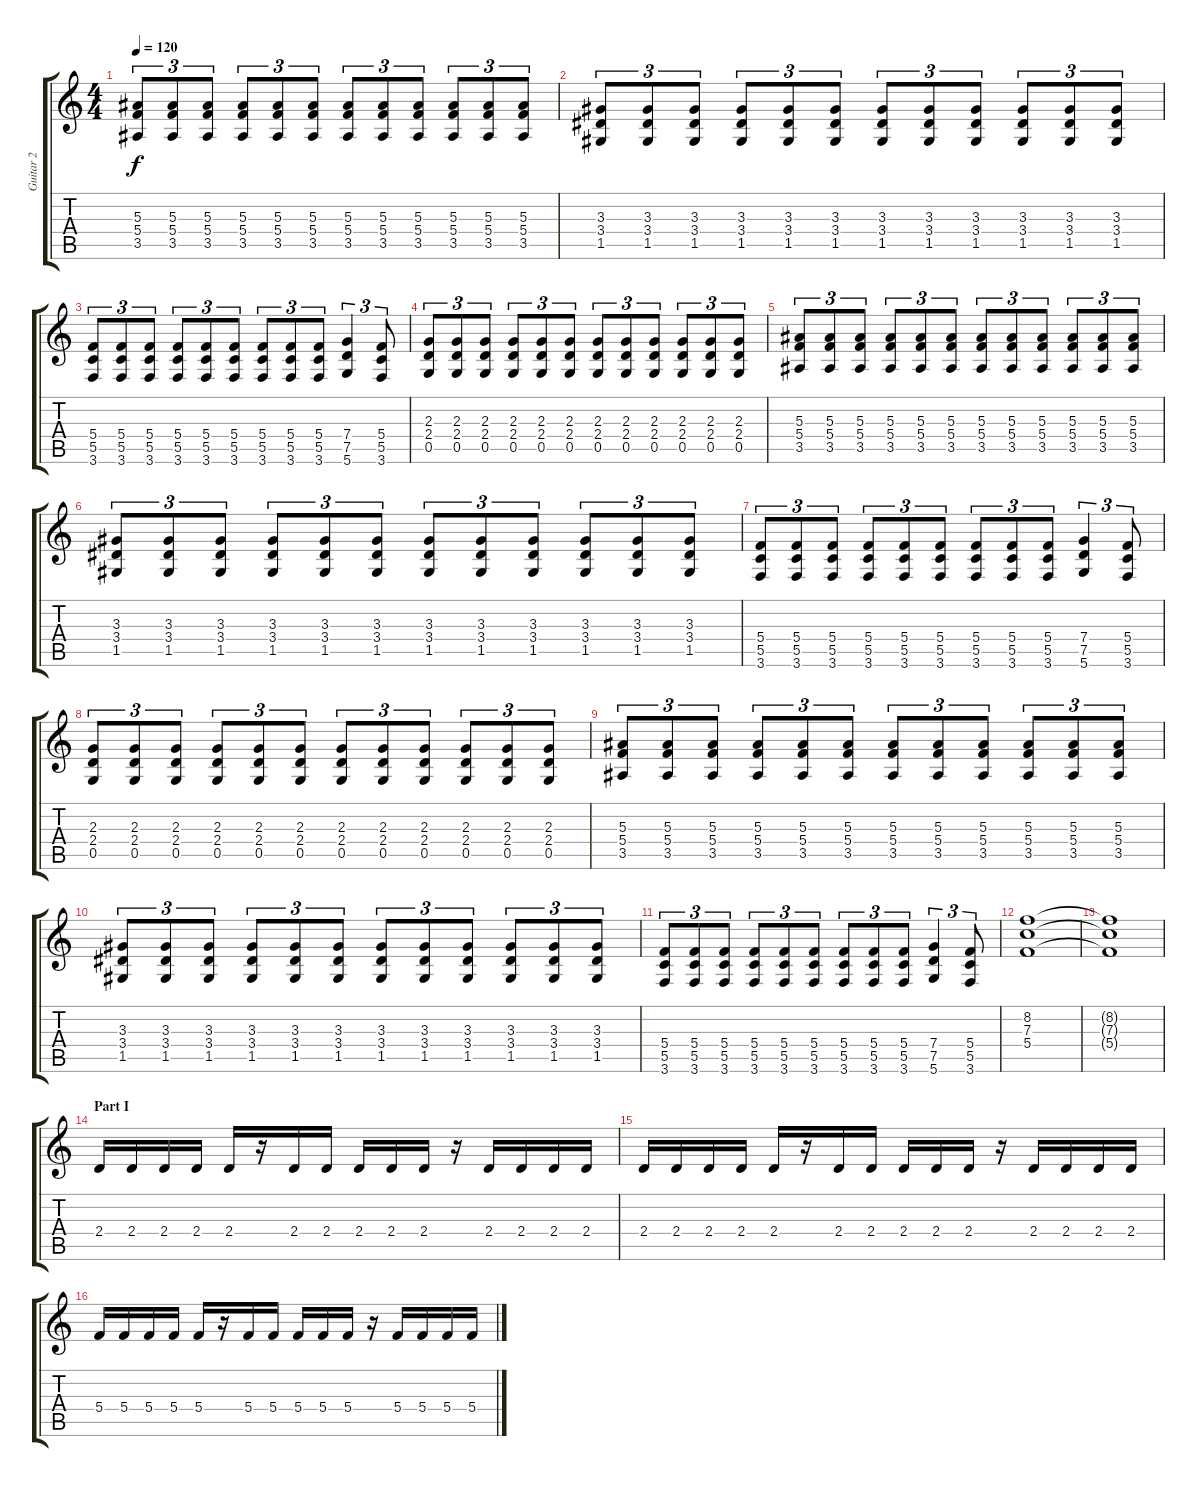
\track ("Guitar 2" "Guitar 2") {instrument distortionguitar}
\staff {score tabs}
\tuning (D4 A3 F3 C3 G2 D2) {hide}
\ts (4 4)
\tempo 120
\clef g2
\ks c
(5.3 5.4 3.5).8{tu (3 2) dy f} (5.3 5.4 3.5).8{tu (3 2)} (5.3 5.4 3.5).8{tu (3 2)} (5.3 5.4 3.5).8{tu (3 2)} (5.3 5.4 3.5).8{tu (3 2)} (5.3 5.4 3.5).8{tu (3 2)} (5.3 5.4 3.5).8{tu (3 2)} (5.3 5.4 3.5).8{tu (3 2)} (5.3 5.4 3.5).8{tu (3 2)} (5.3 5.4 3.5).8{tu (3 2)} (5.3 5.4 3.5).8{tu (3 2)} (5.3 5.4 3.5).8{tu (3 2)} |
(3.3 3.4 1.5).8{tu (3 2)} (3.3 3.4 1.5).8{tu (3 2)} (3.3 3.4 1.5).8{tu (3 2)} (3.3 3.4 1.5).8{tu (3 2)} (3.3 3.4 1.5).8{tu (3 2)} (3.3 3.4 1.5).8{tu (3 2)} (3.3 3.4 1.5).8{tu (3 2)} (3.3 3.4 1.5).8{tu (3 2)} (3.3 3.4 1.5).8{tu (3 2)} (3.3 3.4 1.5).8{tu (3 2)} (3.3 3.4 1.5).8{tu (3 2)} (3.3 3.4 1.5).8{tu (3 2)} |
(5.4 5.5 3.6).8{tu (3 2)} (5.4 5.5 3.6).8{tu (3 2)} (5.4 5.5 3.6).8{tu (3 2)} (5.4 5.5 3.6).8{tu (3 2)} (5.4 5.5 3.6).8{tu (3 2)} (5.4 5.5 3.6).8{tu (3 2)} (5.4 5.5 3.6).8{tu (3 2)} (5.4 5.5 3.6).8{tu (3 2)} (5.4 5.5 3.6).8{tu (3 2)} (7.4 7.5 5.6).4{tu (3 2)} (5.4 5.5 3.6).8{tu (3 2)} |
(2.3 2.4 0.5).8{tu (3 2)} (2.3 2.4 0.5).8{tu (3 2)} (2.3 2.4 0.5).8{tu (3 2)} (2.3 2.4 0.5).8{tu (3 2)} (2.3 2.4 0.5).8{tu (3 2)} (2.3 2.4 0.5).8{tu (3 2)} (2.3 2.4 0.5).8{tu (3 2)} (2.3 2.4 0.5).8{tu (3 2)} (2.3 2.4 0.5).8{tu (3 2)} (2.3 2.4 0.5).8{tu (3 2)} (2.3 2.4 0.5).8{tu (3 2)} (2.3 2.4 0.5).8{tu (3 2)} |
(5.3 5.4 3.5).8{tu (3 2)} (5.3 5.4 3.5).8{tu (3 2)} (5.3 5.4 3.5).8{tu (3 2)} (5.3 5.4 3.5).8{tu (3 2)} (5.3 5.4 3.5).8{tu (3 2)} (5.3 5.4 3.5).8{tu (3 2)} (5.3 5.4 3.5).8{tu (3 2)} (5.3 5.4 3.5).8{tu (3 2)} (5.3 5.4 3.5).8{tu (3 2)} (5.3 5.4 3.5).8{tu (3 2)} (5.3 5.4 3.5).8{tu (3 2)} (5.3 5.4 3.5).8{tu (3 2)} |
(3.3 3.4 1.5).8{tu (3 2)} (3.3 3.4 1.5).8{tu (3 2)} (3.3 3.4 1.5).8{tu (3 2)} (3.3 3.4 1.5).8{tu (3 2)} (3.3 3.4 1.5).8{tu (3 2)} (3.3 3.4 1.5).8{tu (3 2)} (3.3 3.4 1.5).8{tu (3 2)} (3.3 3.4 1.5).8{tu (3 2)} (3.3 3.4 1.5).8{tu (3 2)} (3.3 3.4 1.5).8{tu (3 2)} (3.3 3.4 1.5).8{tu (3 2)} (3.3 3.4 1.5).8{tu (3 2)} |
(5.4 5.5 3.6).8{tu (3 2)} (5.4 5.5 3.6).8{tu (3 2)} (5.4 5.5 3.6).8{tu (3 2)} (5.4 5.5 3.6).8{tu (3 2)} (5.4 5.5 3.6).8{tu (3 2)} (5.4 5.5 3.6).8{tu (3 2)} (5.4 5.5 3.6).8{tu (3 2)} (5.4 5.5 3.6).8{tu (3 2)} (5.4 5.5 3.6).8{tu (3 2)} (7.4 7.5 5.6).4{tu (3 2)} (5.4 5.5 3.6).8{tu (3 2)} |
(2.3 2.4 0.5).8{tu (3 2)} (2.3 2.4 0.5).8{tu (3 2)} (2.3 2.4 0.5).8{tu (3 2)} (2.3 2.4 0.5).8{tu (3 2)} (2.3 2.4 0.5).8{tu (3 2)} (2.3 2.4 0.5).8{tu (3 2)} (2.3 2.4 0.5).8{tu (3 2)} (2.3 2.4 0.5).8{tu (3 2)} (2.3 2.4 0.5).8{tu (3 2)} (2.3 2.4 0.5).8{tu (3 2)} (2.3 2.4 0.5).8{tu (3 2)} (2.3 2.4 0.5).8{tu (3 2)} |
(5.3 5.4 3.5).8{tu (3 2)} (5.3 5.4 3.5).8{tu (3 2)} (5.3 5.4 3.5).8{tu (3 2)} (5.3 5.4 3.5).8{tu (3 2)} (5.3 5.4 3.5).8{tu (3 2)} (5.3 5.4 3.5).8{tu (3 2)} (5.3 5.4 3.5).8{tu (3 2)} (5.3 5.4 3.5).8{tu (3 2)} (5.3 5.4 3.5).8{tu (3 2)} (5.3 5.4 3.5).8{tu (3 2)} (5.3 5.4 3.5).8{tu (3 2)} (5.3 5.4 3.5).8{tu (3 2)} |
(3.3 3.4 1.5).8{tu (3 2)} (3.3 3.4 1.5).8{tu (3 2)} (3.3 3.4 1.5).8{tu (3 2)} (3.3 3.4 1.5).8{tu (3 2)} (3.3 3.4 1.5).8{tu (3 2)} (3.3 3.4 1.5).8{tu (3 2)} (3.3 3.4 1.5).8{tu (3 2)} (3.3 3.4 1.5).8{tu (3 2)} (3.3 3.4 1.5).8{tu (3 2)} (3.3 3.4 1.5).8{tu (3 2)} (3.3 3.4 1.5).8{tu (3 2)} (3.3 3.4 1.5).8{tu (3 2)} |
(5.4 5.5 3.6).8{tu (3 2)} (5.4 5.5 3.6).8{tu (3 2)} (5.4 5.5 3.6).8{tu (3 2)} (5.4 5.5 3.6).8{tu (3 2)} (5.4 5.5 3.6).8{tu (3 2)} (5.4 5.5 3.6).8{tu (3 2)} (5.4 5.5 3.6).8{tu (3 2)} (5.4 5.5 3.6).8{tu (3 2)} (5.4 5.5 3.6).8{tu (3 2)} (7.4 7.5 5.6).4{tu (3 2)} (5.4 5.5 3.6).8{tu (3 2)} |
(8.2 7.3 5.4).1{balance 4} |
(8.2{t} 7.3{t} 5.4{t}).1 |
\section ("" "Part I")
2.4.16 2.4.16 2.4.16 2.4.16 2.4.16 r.16 2.4.16 2.4.16 2.4.16 2.4.16 2.4.16 r.16 2.4.16 2.4.16 2.4.16 2.4.16 |
2.4.16 2.4.16 2.4.16 2.4.16 2.4.16 r.16 2.4.16 2.4.16 2.4.16 2.4.16 2.4.16 r.16 2.4.16 2.4.16 2.4.16 2.4.16 |
5.4.16 5.4.16 5.4.16 5.4.16 5.4.16 r.16 5.4.16 5.4.16 5.4.16 5.4.16 5.4.16 r.16 5.4.16 5.4.16 5.4.16 5.4.16
